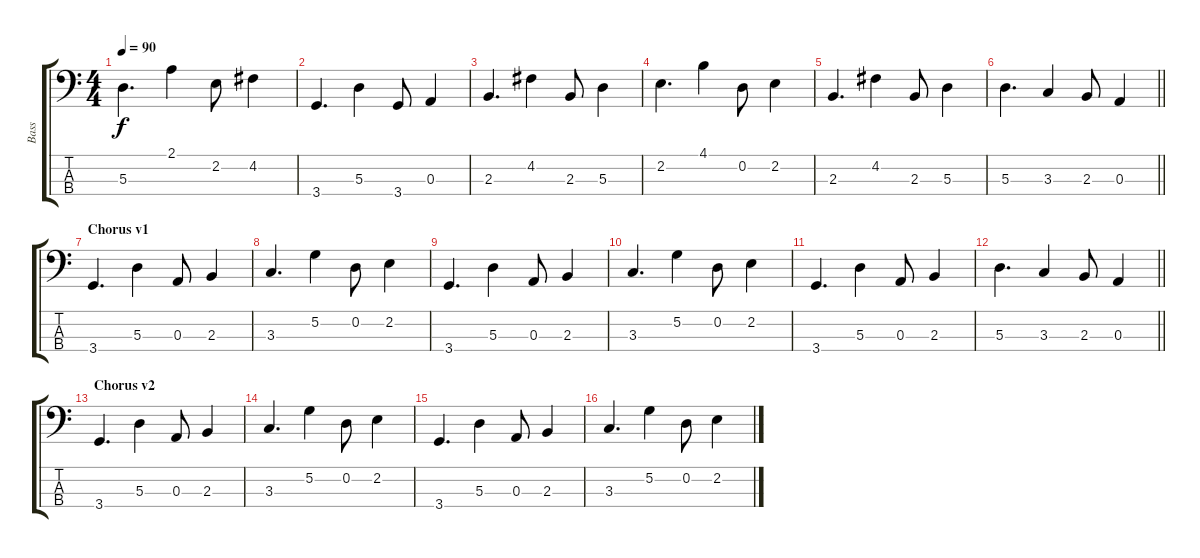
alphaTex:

\track ("Bass" "Bass") {instrument electricbassfinger}
\staff {score tabs}
\tuning (G2 D2 A1 E1) {hide}
\ts (4 4)
\tempo 90
\clef f4
\ks c
5.3.4{d dy f} 2.1.4 2.2.8 4.2.4 |
3.4.4{d} 5.3.4 3.4.8 0.3.4 |
2.3.4{d} 4.2.4 2.3.8 5.3.4 |
2.2.4{d} 4.1.4 0.2.8 2.2.4 |
2.3.4{d} 4.2.4 2.3.8 5.3.4 |
\barLineRight lightlight
5.3.4{d} 3.3.4 2.3.8 0.3.4 |
\section ("" "Chorus v1")
3.4.4{d} 5.3.4 0.3.8 2.3.4 |
3.3.4{d} 5.2.4 0.2.8 2.2.4 |
3.4.4{d} 5.3.4 0.3.8 2.3.4 |
3.3.4{d} 5.2.4 0.2.8 2.2.4 |
3.4.4{d} 5.3.4 0.3.8 2.3.4 |
\barLineRight lightlight
5.3.4{d} 3.3.4 2.3.8 0.3.4 |
\section ("" "Chorus v2")
3.4.4{d} 5.3.4 0.3.8 2.3.4 |
3.3.4{d} 5.2.4 0.2.8 2.2.4 |
3.4.4{d} 5.3.4 0.3.8 2.3.4 |
3.3.4{d} 5.2.4 0.2.8 2.2.4
